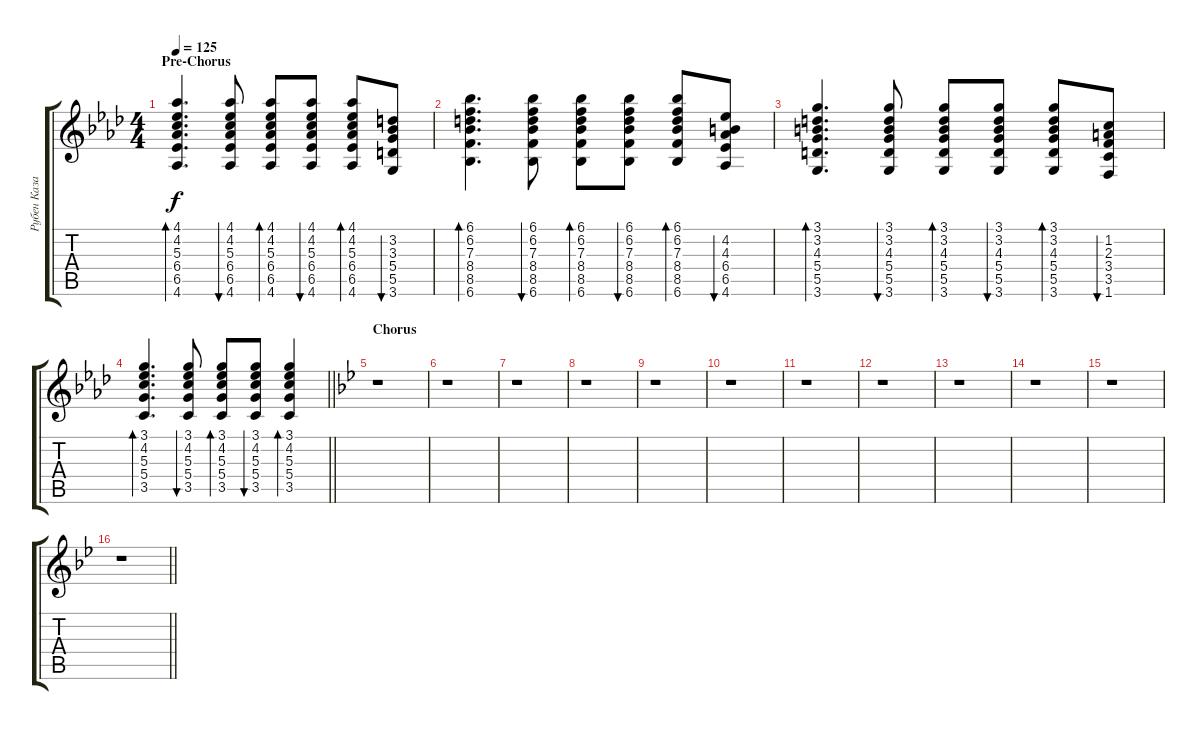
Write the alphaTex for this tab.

\track ("Рубен Казарьян" "Рубен Каза") {instrument acousticguitarsteel}
\staff {score tabs}
\tuning (E4 B3 G3 D3 A2 E2) {hide}
\ts (4 4)
\section ("" "Pre-Chorus")
\tempo 125
\clef g2
\ks ab
(4.1 4.2 5.3 6.4 6.5 4.6).4{d bd 30 dy f} (4.1 4.2 5.3 6.4 6.5 4.6).8{bu 30} (4.1 4.2 5.3 6.4 6.5 4.6).8{bd 30} (4.1 4.2 5.3 6.4 6.5 4.6).8{bu 30} (4.1 4.2 5.3 6.4 6.5 4.6).8{bd 30} (3.2 3.3 5.4 5.5 3.6).8{bu 30} |
(6.1 6.2 7.3 8.4 8.5 6.6).4{d bd 30} (6.1 6.2 7.3 8.4 8.5 6.6).8{bu 30} (6.1 6.2 7.3 8.4 8.5 6.6).8{bd 30} (6.1 6.2 7.3 8.4 8.5 6.6).8{bu 30} (6.1 6.2 7.3 8.4 8.5 6.6).8{bd 30} (4.2 4.3 6.4 6.5 4.6).8{bu 30} |
(3.1 3.2 4.3 5.4 5.5 3.6).4{d bd 30} (3.1 3.2 4.3 5.4 5.5 3.6).8{bu 30} (3.1 3.2 4.3 5.4 5.5 3.6).8{bd 30} (3.1 3.2 4.3 5.4 5.5 3.6).8{bu 30} (3.1 3.2 4.3 5.4 5.5 3.6).8{bd 30} (1.2 2.3 3.4 3.5 1.6).8{bu 30} |
\barLineRight lightlight
(3.1 4.2 5.3 5.4 3.5).4{d bd 30} (3.1 4.2 5.3 5.4 3.5).8{bu 30} (3.1 4.2 5.3 5.4 3.5).8{bd 30} (3.1 4.2 5.3 5.4 3.5).8{bu 30} (3.1 4.2 5.3 5.4 3.5).4{bd 30} |
\section ("" "Chorus")
\ks bb
r.1 |
r.1 |
r.1 |
r.1 |
r.1 |
r.1 |
r.1 |
r.1 |
r.1 |
r.1 |
r.1 |
\barLineRight lightlight
r.1
